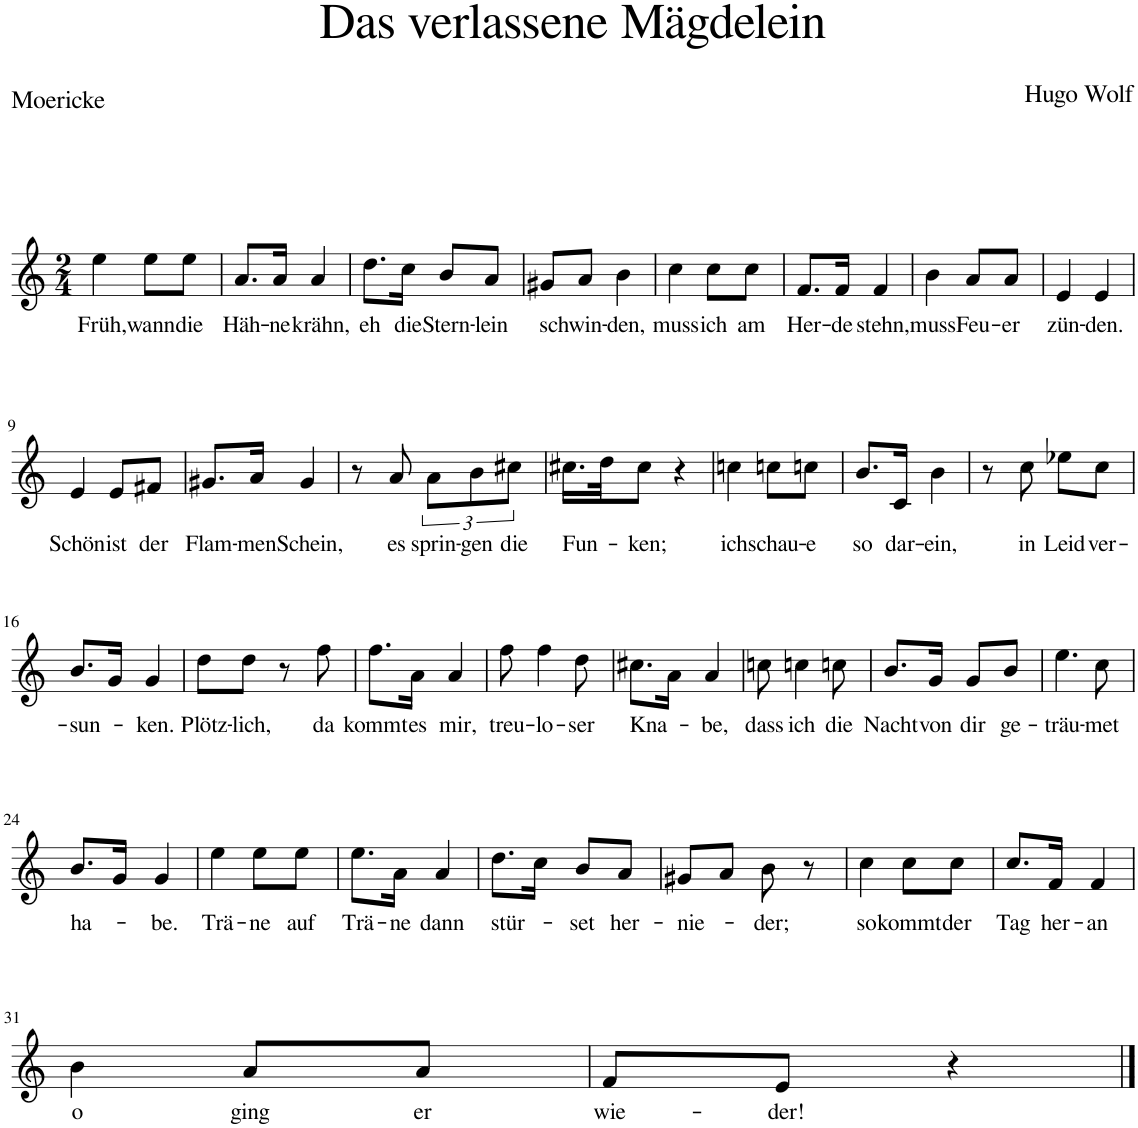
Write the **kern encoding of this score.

**kern	**text
*part1	*part1
*staff1	*staff1
*I"Piano	*
*I'Pno	*
*clefG2	*
*k[]	*
*M2/4	*
=1	=1
!	!LO:LY:b
4ee\	Früh,
!	!LO:LY:b
8ee\L	wann
!	!LO:LY:b
8ee\J	die
=2	=2
!	!LO:LY:b
8.a/L	Häh-
!	!LO:LY:b
16a/Jk	-ne
!	!LO:LY:b
4a/	krähn,
=3	=3
!	!LO:LY:b
8.dd\L	eh
!	!LO:LY:b
16cc\Jk	die
!	!LO:LY:b
8b/L	Stern-
!	!LO:LY:b
8a/J	-lein
=4	=4
!	!LO:LY:b
8g#X/L	schwin-
8a/J	.
!	!LO:LY:b
4b\	-den,
=5	=5
!	!LO:LY:b
4cc\	muss
!	!LO:LY:b
8cc\L	ich
!	!LO:LY:b
8cc\J	am
=6	=6
!	!LO:LY:b
8.f/L	Her-
!	!LO:LY:b
16f/Jk	-de
!	!LO:LY:b
4f/	stehn,
=7	=7
!	!LO:LY:b
4b\	muss
!	!LO:LY:b
8a/L	Feu-
!	!LO:LY:b
8a/J	-er
=8	=8
!	!LO:LY:b
4e/	zün-
!	!LO:LY:b
4e/	-den.
!!LO:LB:g=z
=9	=9
!	!LO:LY:b
4e/	Schön
!	!LO:LY:b
8e/L	ist
!	!LO:LY:b
8f#X/J	der
=10	=10
!	!LO:LY:b
8.g#X/L	Flam-
!	!LO:LY:b
16a/Jk	-men
!	!LO:LY:b
4g#/	Schein,
=11	=11
8r	.
!	!LO:LY:b
8a/	es
!	!LO:LY:b
12a\L	sprin-
!	!LO:LY:b
12b\	-gen
!	!LO:LY:b
12cc#X\J	die
=12	=12
!	!LO:LY:b
16.cc#X\LL	Fun-
32dd\JK	.
!	!LO:LY:b
8cc#\J	-ken;
4r	.
=13	=13
!	!LO:LY:b
4ccn\	ich
!	!LO:LY:b
8ccn\L	schau-
!	!LO:LY:b
8ccn\J	-e
=14	=14
!	!LO:LY:b
8.b/L	so
!	!LO:LY:b
16c/Jk	dar-
!	!LO:LY:b
4b\	-ein,
=15	=15
8r	.
!	!LO:LY:b
8cc\	in
!	!LO:LY:b
8ee-X\L	Leid
!	!LO:LY:b
8cc\J	ver-
!!LO:LB:g=z
=16	=16
!	!LO:LY:b
8.b/L	-sun-
16g/Jk	.
!	!LO:LY:b
4g/	-ken.
=17	=17
!	!LO:LY:b
8dd\L	Plötz-
!	!LO:LY:b
8dd\J	-lich,
8r	.
!	!LO:LY:b
8ff\	da
=18	=18
!	!LO:LY:b
8.ff\L	kommt
!	!LO:LY:b
16a\Jk	es
!	!LO:LY:b
4a/	mir,
=19	=19
!	!LO:LY:b
8ff\	treu-
!	!LO:LY:b
4ff\	-lo-
!	!LO:LY:b
8dd\	-ser
=20	=20
!	!LO:LY:b
8.cc#X\L	Kna-
16a\Jk	.
!	!LO:LY:b
4a/	-be,
=21	=21
!	!LO:LY:b
8ccn\	dass
!	!LO:LY:b
4ccn\	ich
!	!LO:LY:b
8ccn\	die
=22	=22
!	!LO:LY:b
8.b/L	Nacht
!	!LO:LY:b
16g/Jk	von
!	!LO:LY:b
8g/L	dir
!	!LO:LY:b
8b/J	ge-
=23	=23
!	!LO:LY:b
4.ee\	-träu-
!	!LO:LY:b
8cc\	-met
!!LO:LB:g=z
=24	=24
!	!LO:LY:b
8.b/L	ha-
16g/Jk	.
!	!LO:LY:b
4g/	-be.
=25	=25
!	!LO:LY:b
4ee\	Trä-
!	!LO:LY:b
8ee\L	-ne
!	!LO:LY:b
8ee\J	auf
=26	=26
!	!LO:LY:b
8.ee\L	Trä-
!	!LO:LY:b
16a\Jk	-ne
!	!LO:LY:b
4a/	dann
=27	=27
!	!LO:LY:b
8.dd\L	stür-
16cc\Jk	.
!	!LO:LY:b
8b/L	-set
!	!LO:LY:b
8a/J	her-
=28	=28
!	!LO:LY:b
8g#X/L	-nie-
8a/J	.
!	!LO:LY:b
8b\	-der;
8r	.
=29	=29
!	!LO:LY:b
4cc\	so
!	!LO:LY:b
8cc\L	kommt
!	!LO:LY:b
8cc\J	der
=30	=30
!	!LO:LY:b
8.cc/L	Tag
!	!LO:LY:b
16f/Jk	her-
!	!LO:LY:b
4f/	-an
!!LO:LB:g=z
=31	=31
!	!LO:LY:b
4b\	o
!	!LO:LY:b
8a/L	ging
!	!LO:LY:b
8a/J	er
=32	=32
!	!LO:LY:b
8f/L	wie-
!	!LO:LY:b
8e/J	-der!
4r	.
==	==
*-	*-
